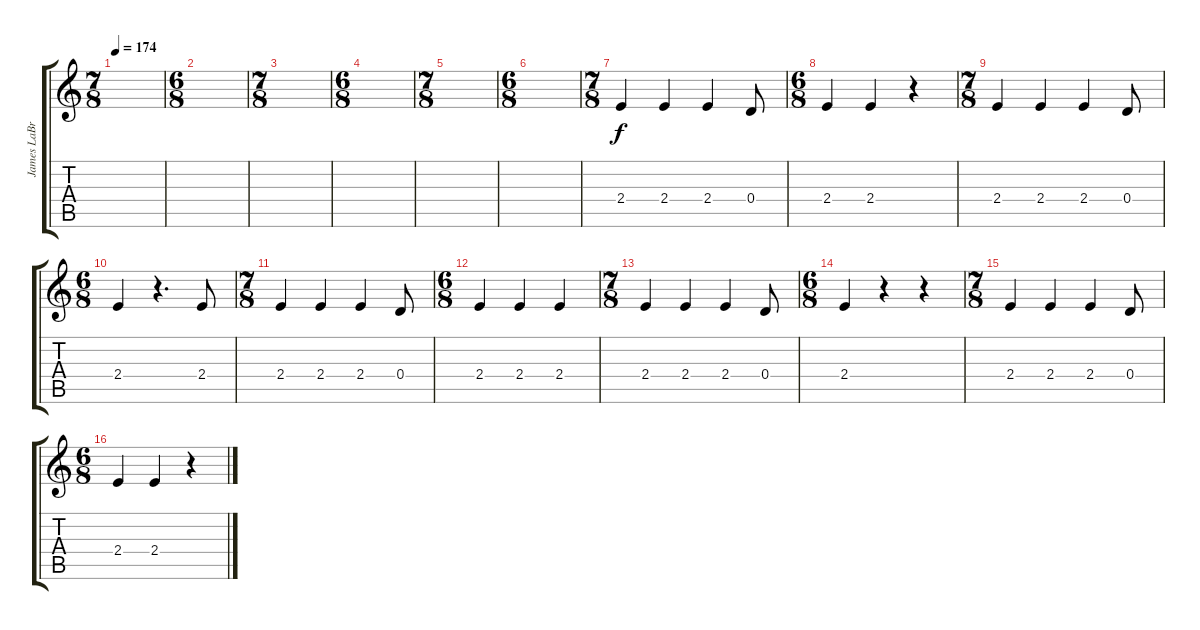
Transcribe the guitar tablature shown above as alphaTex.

\track ("James LaBrie" "James LaBr") {instrument choiraahs}
\staff {score tabs}
\tuning (E5 B4 G4 D4 A3 E3) {hide}
\ts (7 8)
\tempo 174
\clef g2
\ks c
|
\ts (6 8)
|
\ts (7 8)
|
\ts (6 8)
|
\ts (7 8)
|
\ts (6 8)
|
\ts (7 8)
2.4.4 2.4.4 2.4.4 0.4.8 |
\ts (6 8)
2.4.4 2.4.4 r.4 |
\ts (7 8)
2.4.4 2.4.4 2.4.4 0.4.8 |
\ts (6 8)
2.4.4 r.4{d} 2.4.8 |
\ts (7 8)
2.4.4 2.4.4 2.4.4 0.4.8 |
\ts (6 8)
2.4.4 2.4.4 2.4.4 |
\ts (7 8)
2.4.4 2.4.4 2.4.4 0.4.8 |
\ts (6 8)
2.4.4 r.4 r.4 |
\ts (7 8)
2.4.4 2.4.4 2.4.4 0.4.8 |
\ts (6 8)
2.4.4 2.4.4 r.4
